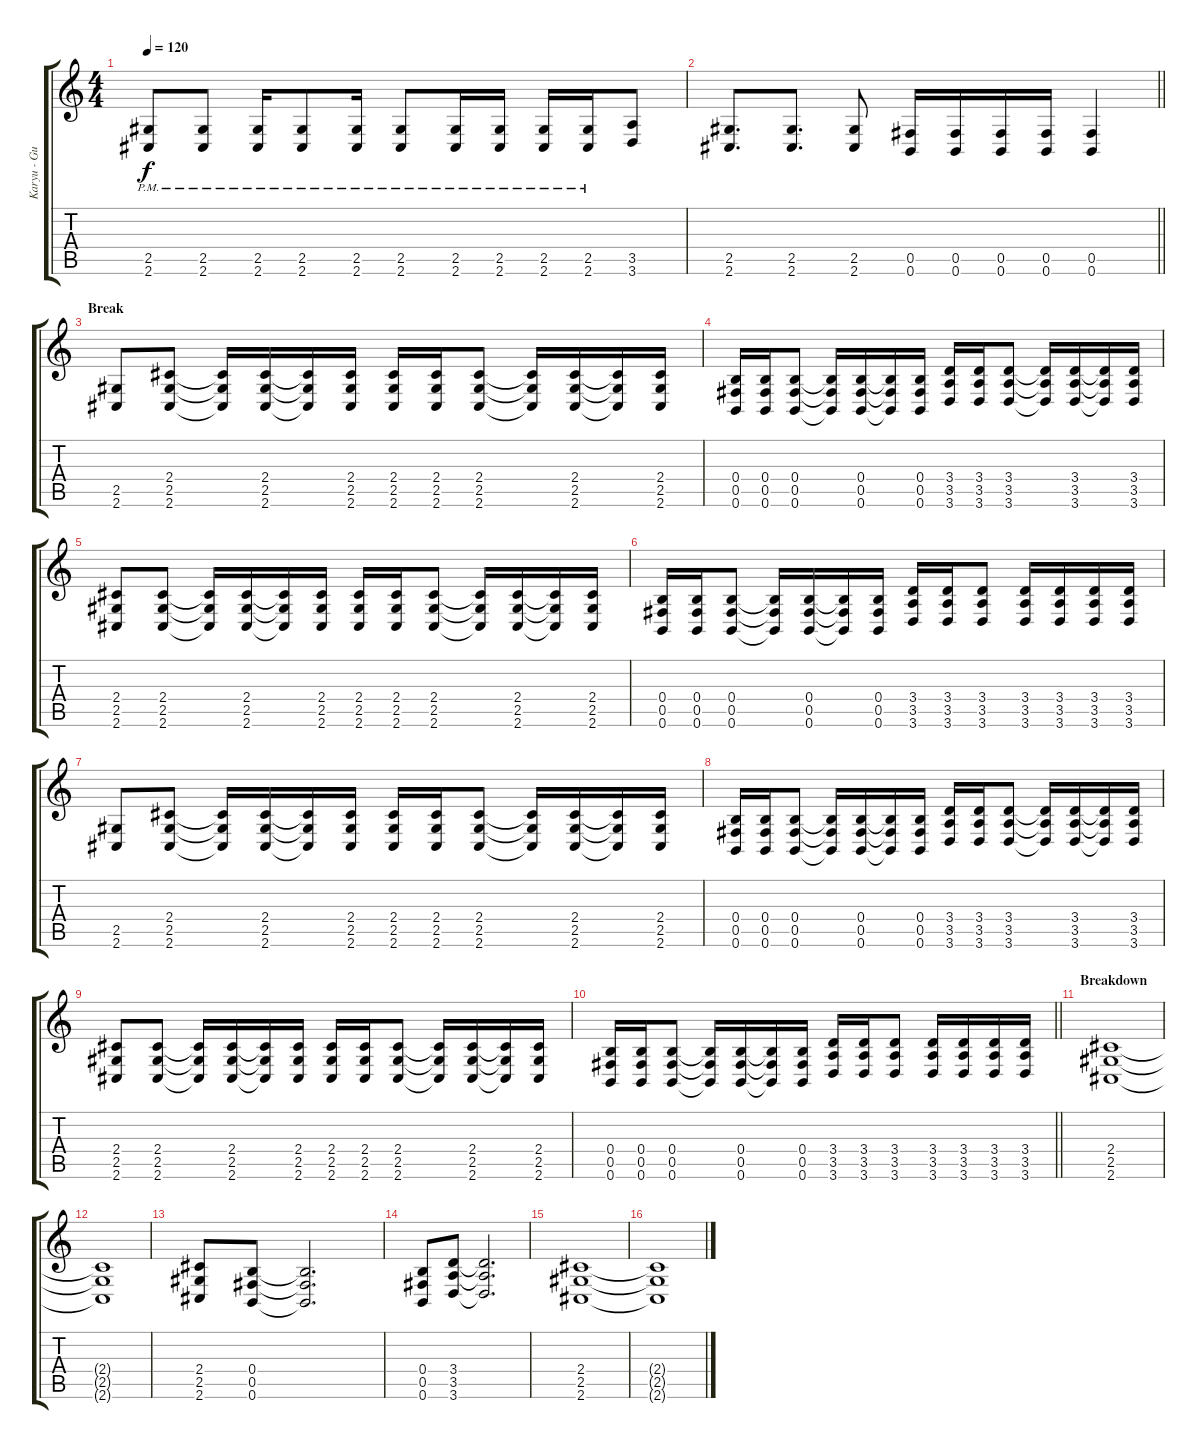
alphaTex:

\track ("Karyu - Guitar 2" "Karyu - Gu") {instrument distortionguitar}
\staff {score tabs}
\tuning (Db4 Ab3 E3 B2 Gb2 B1) {hide}
\ts (4 4)
\tempo 120
\clef g2
\ks c
(2.5{pm} 2.6{pm}).8{dy f} (2.5{pm} 2.6{pm}).8 (2.5{pm} 2.6{pm}).16 (2.5{pm} 2.6{pm}).8 (2.5{pm} 2.6{pm}).16 (2.5{pm} 2.6{pm}).8 (2.5{pm} 2.6{pm}).16 (2.5{pm} 2.6{pm}).16 (2.5{pm} 2.6{pm}).16 (2.5{pm} 2.6{pm}).16 (3.5 3.6).8 |
\barLineRight lightlight
(2.5 2.6).8{d} (2.5 2.6).8{d} (2.5 2.6).8 (0.5 0.6).16 (0.5 0.6).16 (0.5 0.6).16 (0.5 0.6).16 (0.5 0.6).4 |
\section ("" "Break")
(2.5 2.6).8 (2.4 2.5 2.6).8 (2.4{t} 2.5{t} 2.6{t}).16 (2.4 2.5 2.6).16 (2.4{t} 2.5{t} 2.6{t}).16 (2.4 2.5 2.6).16 (2.4 2.5 2.6).16 (2.4 2.5 2.6).16 (2.4 2.5 2.6).8 (2.4{t} 2.5{t} 2.6{t}).16 (2.4 2.5 2.6).16 (2.4{t} 2.5{t} 2.6{t}).16 (2.4 2.5 2.6).16 |
(0.4 0.5 0.6).16 (0.4 0.5 0.6).16 (0.4 0.5 0.6).8 (0.4{t} 0.5{t} 0.6{t}).16 (0.4 0.5 0.6).16 (0.4{t} 0.5{t} 0.6{t}).16 (0.4 0.5 0.6).16 (3.4 3.5 3.6).16 (3.4 3.5 3.6).16 (3.4 3.5 3.6).8 (3.4{t} 3.5{t} 3.6{t}).16 (3.4 3.5 3.6).16 (3.4{t} 3.5{t} 3.6{t}).16 (3.4 3.5 3.6).16 |
(2.4 2.5 2.6).8 (2.4 2.5 2.6).8 (2.4{t} 2.5{t} 2.6{t}).16 (2.4 2.5 2.6).16 (2.4{t} 2.5{t} 2.6{t}).16 (2.4 2.5 2.6).16 (2.4 2.5 2.6).16 (2.4 2.5 2.6).16 (2.4 2.5 2.6).8 (2.4{t} 2.5{t} 2.6{t}).16 (2.4 2.5 2.6).16 (2.4{t} 2.5{t} 2.6{t}).16 (2.4 2.5 2.6).16 |
(0.4 0.5 0.6).16 (0.4 0.5 0.6).16 (0.4 0.5 0.6).8 (0.4{t} 0.5{t} 0.6{t}).16 (0.4 0.5 0.6).16 (0.4{t} 0.5{t} 0.6{t}).16 (0.4 0.5 0.6).16 (3.4 3.5 3.6).16 (3.4 3.5 3.6).16 (3.4 3.5 3.6).8 (3.4 3.5 3.6).16 (3.4 3.5 3.6).16 (3.4 3.5 3.6).16 (3.4 3.5 3.6).16 |
(2.5 2.6).8 (2.4 2.5 2.6).8 (2.4{t} 2.5{t} 2.6{t}).16 (2.4 2.5 2.6).16 (2.4{t} 2.5{t} 2.6{t}).16 (2.4 2.5 2.6).16 (2.4 2.5 2.6).16 (2.4 2.5 2.6).16 (2.4 2.5 2.6).8 (2.4{t} 2.5{t} 2.6{t}).16 (2.4 2.5 2.6).16 (2.4{t} 2.5{t} 2.6{t}).16 (2.4 2.5 2.6).16 |
(0.4 0.5 0.6).16 (0.4 0.5 0.6).16 (0.4 0.5 0.6).8 (0.4{t} 0.5{t} 0.6{t}).16 (0.4 0.5 0.6).16 (0.4{t} 0.5{t} 0.6{t}).16 (0.4 0.5 0.6).16 (3.4 3.5 3.6).16 (3.4 3.5 3.6).16 (3.4 3.5 3.6).8 (3.4{t} 3.5{t} 3.6{t}).16 (3.4 3.5 3.6).16 (3.4{t} 3.5{t} 3.6{t}).16 (3.4 3.5 3.6).16 |
(2.4 2.5 2.6).8 (2.4 2.5 2.6).8 (2.4{t} 2.5{t} 2.6{t}).16 (2.4 2.5 2.6).16 (2.4{t} 2.5{t} 2.6{t}).16 (2.4 2.5 2.6).16 (2.4 2.5 2.6).16 (2.4 2.5 2.6).16 (2.4 2.5 2.6).8 (2.4{t} 2.5{t} 2.6{t}).16 (2.4 2.5 2.6).16 (2.4{t} 2.5{t} 2.6{t}).16 (2.4 2.5 2.6).16 |
\barLineRight lightlight
(0.4 0.5 0.6).16 (0.4 0.5 0.6).16 (0.4 0.5 0.6).8 (0.4{t} 0.5{t} 0.6{t}).16 (0.4 0.5 0.6).16 (0.4{t} 0.5{t} 0.6{t}).16 (0.4 0.5 0.6).16 (3.4 3.5 3.6).16 (3.4 3.5 3.6).16 (3.4 3.5 3.6).8 (3.4 3.5 3.6).16 (3.4 3.5 3.6).16 (3.4 3.5 3.6).16 (3.4 3.5 3.6).16 |
\section ("" "Breakdown")
(2.4 2.5 2.6).1 |
(2.4{t} 2.5{t} 2.6{t}).1 |
(2.4 2.5 2.6).8 (0.4 0.5 0.6).8 (0.4{t} 0.5{t} 0.6{t}).2{d} |
(0.4 0.5 0.6).8 (3.4 3.5 3.6).8 (3.4{t} 3.5{t} 3.6{t}).2{d} |
(2.4 2.5 2.6).1 |
(2.4{t} 2.5{t} 2.6{t}).1
